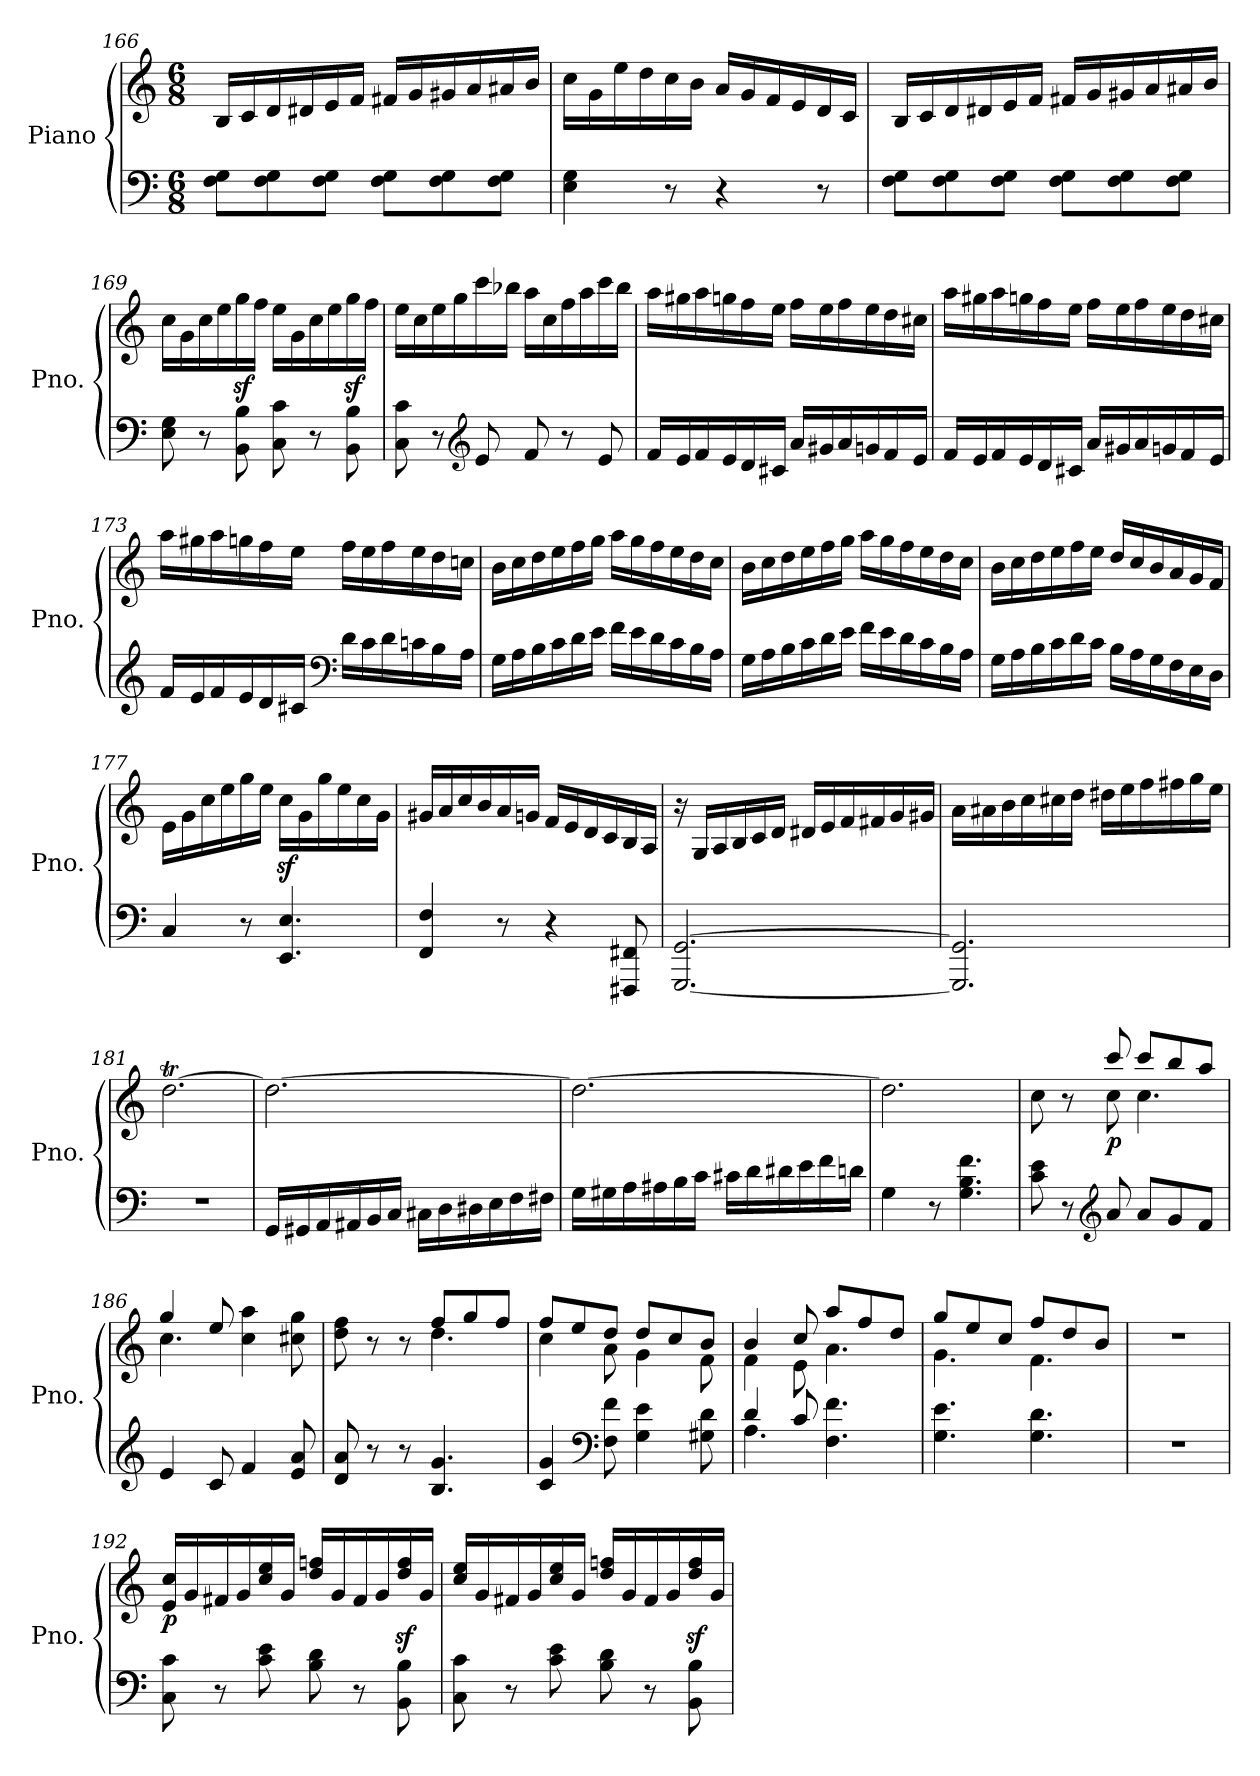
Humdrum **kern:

**kern	**kern	**dynam
*part1	*part1	*part1
*staff2	*staff1	*staff1/2
*I"Piano	*	*
*I'Pno.	*	*
*clefF4	*clefG2	*
*k[]	*k[]	*
*C:	*C:	*
*M6/8	*M6/8	*
=166	=166	=166
8F\ 8G\L	16B/LL	.
.	16c/	.
8F\ 8G\	16d/	.
.	16d#X/	.
8F\ 8G\J	16e/	.
.	16f/JJ	.
8F\ 8G\L	16f#X/LL	.
.	16g/	.
8F\ 8G\	16g#X/	.
.	16a/	.
8F\ 8G\J	16a#X/	.
.	16b/JJ	.
=167	=167	=167
4E\ 4G\	16cc\LL	.
.	16g\	.
.	16ee\	.
.	16dd\	.
8r	16cc\	.
.	16b\JJ	.
4r	16a/LL	.
.	16g/	.
.	16f/	.
.	16e/	.
8r	16d/	.
.	16c/JJ	.
!!LO:LB:g=z
=168	=168	=168
8F\ 8G\L	16B/LL	.
.	16c/	.
8F\ 8G\	16d/	.
.	16d#X/	.
8F\ 8G\J	16e/	.
.	16f/JJ	.
8F\ 8G\L	16f#X/LL	.
.	16g/	.
8F\ 8G\	16g#X/	.
.	16a/	.
8F\ 8G\J	16a#X/	.
.	16b/JJ	.
=169	=169	=169
8E\ 8G\	16cc\LL	.
.	16g\	.
8r	16cc\	.
.	16ee\	.
8BB\ 8B\	16ggz<\	.
.	16ff\JJ	.
8C\ 8c\	16ee\LL	.
.	16g\	.
8r	16cc\	.
.	16ee\	.
8BB\ 8B\	16ggz<\	.
.	16ff\JJ	.
=170	=170	=170
8C\ 8c\	16ee\LL	.
.	16cc\	.
8r	16ee\	.
.	16gg\	.
*clefG2	*	*
8e/	16ccc\	.
.	16bb-X\JJ	.
8f/	16aa\LL	.
.	16cc\	.
8r	16ff\	.
.	16aa\	.
8e/	16ccc\	.
.	16bb-\JJ	.
!!LO:LB:g=z
=171	=171	=171
16f/LL	16aa\LL	.
16e/	16gg#X\	.
16f/	16aa\	.
16e/	16ggn\	.
16d/	16ff\	.
16c#X/JJ	16ee\JJ	.
16a/LL	16ff\LL	.
16g#X/	16ee\	.
16a/	16ff\	.
16gn/	16ee\	.
16f/	16dd\	.
16e/JJ	16cc#X\JJ	.
=172	=172	=172
16f/LL	16aa\LL	.
16e/	16gg#X\	.
16f/	16aa\	.
16e/	16ggn\	.
16d/	16ff\	.
16c#X/JJ	16ee\JJ	.
16a/LL	16ff\LL	.
16g#X/	16ee\	.
16a/	16ff\	.
16gn/	16ee\	.
16f/	16dd\	.
16e/JJ	16cc#X\JJ	.
!!LO:LB:g=z
=173	=173	=173
16f/LL	16aa\LL	.
16e/	16gg#X\	.
16f/	16aa\	.
16e/	16ggn\	.
16d/	16ff\	.
16c#X/JJ	16ee\JJ	.
*clefF4	*	*
16d\LL	16ff\LL	.
16c#\	16ee\	.
16d\	16ff\	.
16cn\	16ee\	.
16B\	16dd\	.
16A\JJ	16ccn\JJ	.
!!LO:PB:g=z
=174	=174	=174
16G\LL	16b\LL	.
16A\	16cc\	.
16B\	16dd\	.
16c\	16ee\	.
16d\	16ff\	.
16e\JJ	16gg\JJ	.
16f\LL	16aa\LL	.
16e\	16gg\	.
16d\	16ff\	.
16c\	16ee\	.
16B\	16dd\	.
16A\JJ	16cc\JJ	.
=175	=175	=175
16G\LL	16b\LL	.
16A\	16cc\	.
16B\	16dd\	.
16c\	16ee\	.
16d\	16ff\	.
16e\JJ	16gg\JJ	.
16f\LL	16aa\LL	.
16e\	16gg\	.
16d\	16ff\	.
16c\	16ee\	.
16B\	16dd\	.
16A\JJ	16cc\JJ	.
=176	=176	=176
16G\LL	16b\LL	.
16A\	16cc\	.
16B\	16dd\	.
16c\	16ee\	.
16d\	16ff\	.
16c\JJ	16ee\JJ	.
16B\LL	16dd/LL	.
16A\	16cc/	.
16G\	16b/	.
16F\	16a/	.
16E\	16g/	.
16D\JJ	16f/JJ	.
!!LO:LB:g=z
=177	=177	=177
4C/	16e\LL	.
.	16g\	.
.	16cc\	.
.	16ee\	.
8r	16gg\	.
.	16ee\JJ	.
4.EE/ 4.E/	16ccz<\LL	.
.	16g\	.
.	16gg\	.
.	16ee\	.
.	16cc\	.
.	16g\JJ	.
!!LO:LB:g=z
=178	=178	=178
4FF/ 4F/	16g#X/LL	.
.	16a/	.
.	16cc/	.
.	16b/	.
8r	16a/	.
.	16gn/JJ	.
4r	16f/LL	.
.	16e/	.
.	16d/	.
.	16c/	.
8FFF#X/ 8FF#X/	16B/	.
.	16A/JJ	.
=179	=179	=179
[2.GGG/ [2.GG/	16r	.
.	16G/LL	.
.	16A/	.
.	16B/	.
.	16c/	.
.	16d/JJ	.
.	16d#X/LL	.
.	16e/	.
.	16f/	.
.	16f#X/	.
.	16g/	.
.	16g#X/JJ	.
=180	=180	=180
2.GGG/] 2.GG/]	16a\LL	.
.	16a#X\	.
.	16b\	.
.	16cc\	.
.	16cc#X\	.
.	16dd\JJ	.
.	16dd#X\LL	.
.	16ee\	.
.	16ff\	.
.	16ff#X\	.
.	16gg\	.
.	16ee\JJ	.
=181	=181	=181
2.r	[2.ddT\	.
!!LO:LB:g=z
=182	=182	=182
16GG/LL	2.dd\_	.
16GG#X/	.	.
16AA/	.	.
16AA#X/	.	.
16BB/	.	.
16C/JJ	.	.
16C#X\LL	.	.
16D\	.	.
16D#X\	.	.
16E\	.	.
16F\	.	.
16F#X\JJ	.	.
=183	=183	=183
16G\LL	2.dd\_	.
16G#X\	.	.
16A\	.	.
16A#X\	.	.
16B\	.	.
16c\JJ	.	.
16c#X\LL	.	.
16d\	.	.
16d#X\	.	.
16e\	.	.
16f\	.	.
16dn\JJ	.	.
=184	=184	=184
4G\	2.dd\]	.
8r	.	.
4.G\ 4.B\ 4.f\	.	.
=185	=185	=185
*	*^	*
8c\ 8e\	8cc\	8ryy	.
8r	8r	8ryy	.
*clefG2	*	*	*
!	!	!	!LO:DY:b
8a/	8ccc/	8cc\	p
8a/L	8ccc/L	4.cc\	.
8g/	8bb/	.	.
8f/J	8aa/J	.	.
!!LO:LB:g=z	!!
=186	=186	=186	=186
4e/	4gg/	4.cc\	.
8c/	8ee/	.	.
4f/	4cc\ 4aa\	4.ryy	.
8e/ 8a/	8cc#X\ 8gg\	.	.
=187	=187	=187	=187
8d/ 8a/	8dd\ 8ff\	4.ryy	.
8r	8r	.	.
8r	8r	.	.
4.B/ 4.g/	8ff/L	4.dd\	.
.	8gg/	.	.
.	8ff/J	.	.
=188	=188	=188	=188
4c/ 4g/	8ff/L	4cc\	.
.	8ee/	.	.
*clefF4	*	*	*
8F\ 8f\	8dd/J	8a\	.
4G\ 4e\	8dd/L	4g\	.
.	8cc/	.	.
8G#X\ 8d\	8b/J	8f\	.
=189	=189	=189	=189
*^	*	*	*
4d/	4.A\	4b/	4f\	.
8c/	.	8cc/	8e\	.
4.F\ 4.f\	4.ryy	8aa/L	4.a\	.
.	.	8ff/	.	.
.	.	8dd/J	.	.
*v	*v	*	*	*
=190	=190	=190	=190
4.G\ 4.e\	8gg/L	4.g\	.
.	8ee/	.	.
.	8cc/J	.	.
4.G\ 4.d\	8ff/L	4.f\	.
.	8dd/	.	.
.	8b/J	.	.
*	*v	*v	*
=191	=191	=191
2.r	2.r	.
!!LO:LB:g=z
=192	=192	=192
!	!	!LO:DY:b
8C\ 8c\	16e/ 16cc/LL	p
.	16g/	.
8r	16f#X/	.
.	16g/	.
8c\ 8e\	16cc/ 16ee/	.
.	16g/JJ	.
8B\ 8d\	16dd/ 16ffn/LL	.
.	16g/	.
8r	16f#/	.
.	16g/	.
8BB\ 8B\	16dd/z< 16ff/z<	.
.	16g/JJ	.
=193	=193	=193
8C\ 8c\	16cc/ 16ee/LL	.
.	16g/	.
8r	16f#X/	.
.	16g/	.
8c\ 8e\	16cc/ 16ee/	.
.	16g/JJ	.
8B\ 8d\	16dd/ 16ffn/LL	.
.	16g/	.
8r	16f#/	.
.	16g/	.
8BB\ 8B\	16dd/z< 16ff/z<	.
.	16g/JJ	.
=	=	=
*-	*-	*-
